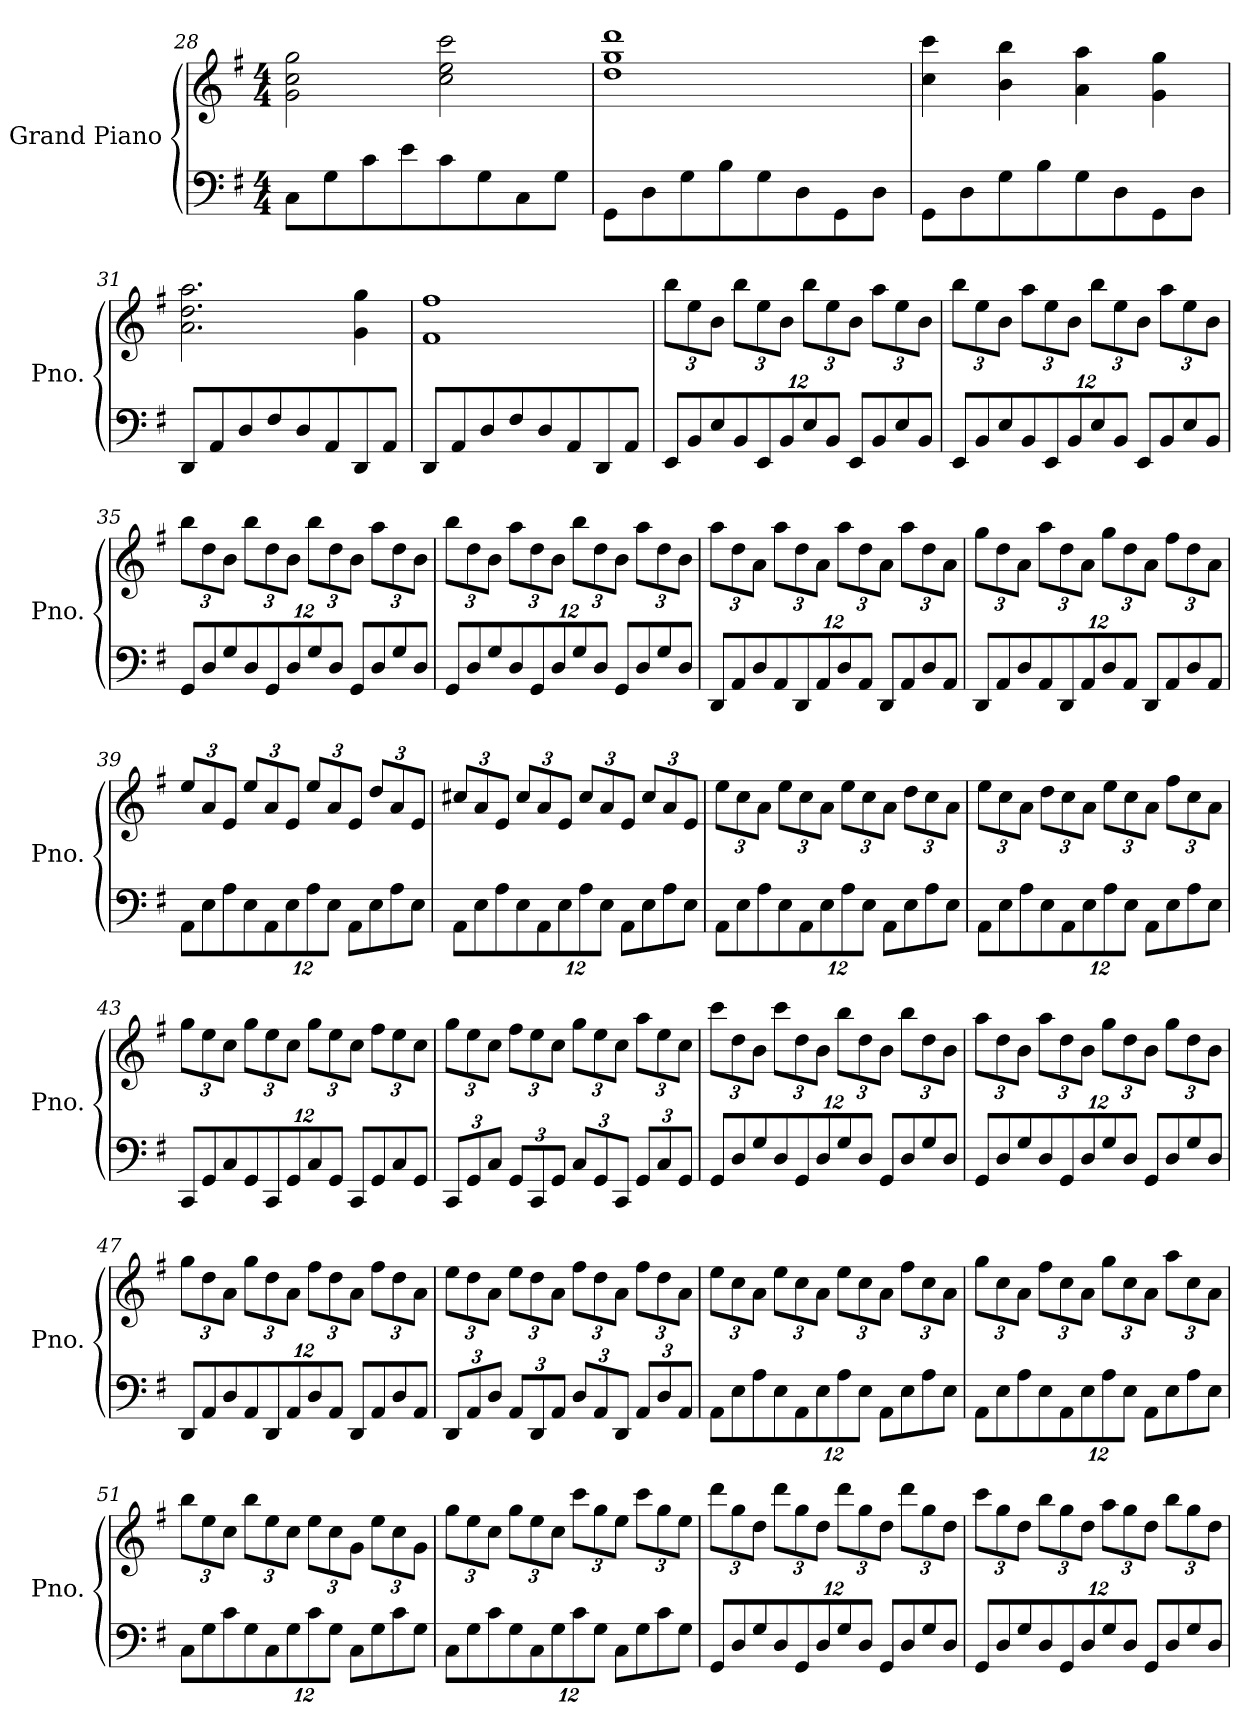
**kern	**kern
*part1	*part1
*staff2	*staff1
*I"Grand Piano	*
*I'Pno.	*
*clefF4	*clefG2
*k[f#]	*k[f#]
*G:	*G:
*M4/4	*M4/4
=28	=28
8C\L	2g\ 2cc\ 2gg\
8G\	.
8c\	.
8e\	.
8c\	2cc\ 2ee\ 2ccc\
8G\	.
8C\	.
8G\J	.
=29	=29
8GG\L	1dd 1gg 1ddd
8D\	.
8G\	.
8B\	.
8G\	.
8D\	.
8GG\	.
8D\J	.
=30	=30
8GG\L	4cc\ 4ccc\
8D\	.
8G\	4b\ 4bb\
8B\	.
8G\	4a\ 4aa\
8D\	.
8GG\	4g\ 4gg\
8D\J	.
!!LO:LB:g=z
=31	=31
8DD/L	2.a\ 2.dd\ 2.aa\
8AA/	.
8D/	.
8F#/	.
8D/	.
8AA/	.
8DD/	4g\ 4gg\
8AA/J	.
=32	=32
8DD/L	1f# 1ff#
8AA/	.
8D/	.
8F#/	.
8D/	.
8AA/	.
8DD/	.
8AA/J	.
=33	=33
*Xbrackettup	*Xbrackettup
12EE/L	12bb\L
12BB/	12ee\
12E/	12b\J
12BB/	12bb\L
12EE/	12ee\
12BB/	12b\J
12E/	12bb\L
12BB/J	12ee\
12EE/L	12b\J
12BB/	12aa\L
12E/	12ee\
12BB/J	12b\J
=34	=34
12EE/L	12bb\L
12BB/	12ee\
12E/	12b\J
12BB/	12aa\L
12EE/	12ee\
12BB/	12b\J
12E/	12bb\L
12BB/J	12ee\
12EE/L	12b\J
12BB/	12aa\L
12E/	12ee\
12BB/J	12b\J
!!LO:PB:g=z
=35	=35
12GG/L	12bb\L
12D/	12dd\
12G/	12b\J
12D/	12bb\L
12GG/	12dd\
12D/	12b\J
12G/	12bb\L
12D/J	12dd\
12GG/L	12b\J
12D/	12aa\L
12G/	12dd\
12D/J	12b\J
=36	=36
12GG/L	12bb\L
12D/	12dd\
12G/	12b\J
12D/	12aa\L
12GG/	12dd\
12D/	12b\J
12G/	12bb\L
12D/J	12dd\
12GG/L	12b\J
12D/	12aa\L
12G/	12dd\
12D/J	12b\J
=37	=37
12DD/L	12aa\L
12AA/	12dd\
12D/	12a\J
12AA/	12aa\L
12DD/	12dd\
12AA/	12a\J
12D/	12aa\L
12AA/J	12dd\
12DD/L	12a\J
12AA/	12aa\L
12D/	12dd\
12AA/J	12a\J
=38	=38
12DD/L	12gg\L
12AA/	12dd\
12D/	12a\J
12AA/	12aa\L
12DD/	12dd\
12AA/	12a\J
12D/	12gg\L
12AA/J	12dd\
12DD/L	12a\J
12AA/	12ff#\L
12D/	12dd\
12AA/J	12a\J
!!LO:LB:g=z
=39	=39
12AA\L	12ee/L
12E\	12a/
12A\	12e/J
12E\	12ee/L
12AA\	12a/
12E\	12e/J
12A\	12ee/L
12E\J	12a/
12AA\L	12e/J
12E\	12dd/L
12A\	12a/
12E\J	12e/J
=40	=40
12AA\L	12cc#X/L
12E\	12a/
12A\	12e/J
12E\	12cc#/L
12AA\	12a/
12E\	12e/J
12A\	12cc#/L
12E\J	12a/
12AA\L	12e/J
12E\	12cc#/L
12A\	12a/
12E\J	12e/J
=41	=41
12AA\L	12ee\L
12E\	12cc\
12A\	12a\J
12E\	12ee\L
12AA\	12cc\
12E\	12a\J
12A\	12ee\L
12E\J	12cc\
12AA\L	12a\J
12E\	12dd\L
12A\	12cc\
12E\J	12a\J
=42	=42
12AA\L	12ee\L
12E\	12cc\
12A\	12a\J
12E\	12dd\L
12AA\	12cc\
12E\	12a\J
12A\	12ee\L
12E\J	12cc\
12AA\L	12a\J
12E\	12ff#\L
12A\	12cc\
12E\J	12a\J
!!LO:LB:g=z
=43	=43
12CC/L	12gg\L
12GG/	12ee\
12C/	12cc\J
12GG/	12gg\L
12CC/	12ee\
12GG/	12cc\J
12C/	12gg\L
12GG/J	12ee\
12CC/L	12cc\J
12GG/	12ff#\L
12C/	12ee\
12GG/J	12cc\J
=44	=44
12CC/L	12gg\L
12GG/	12ee\
12C/J	12cc\J
12GG/L	12ff#\L
12CC/	12ee\
12GG/J	12cc\J
12C/L	12gg\L
12GG/	12ee\
12CC/J	12cc\J
12GG/L	12aa\L
12C/	12ee\
12GG/J	12cc\J
=45	=45
12GG/L	12ccc\L
12D/	12dd\
12G/	12b\J
12D/	12ccc\L
12GG/	12dd\
12D/	12b\J
12G/	12bb\L
12D/J	12dd\
12GG/L	12b\J
12D/	12bb\L
12G/	12dd\
12D/J	12b\J
=46	=46
12GG/L	12aa\L
12D/	12dd\
12G/	12b\J
12D/	12aa\L
12GG/	12dd\
12D/	12b\J
12G/	12gg\L
12D/J	12dd\
12GG/L	12b\J
12D/	12gg\L
12G/	12dd\
12D/J	12b\J
!!LO:LB:g=z
=47	=47
12DD/L	12gg\L
12AA/	12dd\
12D/	12a\J
12AA/	12gg\L
12DD/	12dd\
12AA/	12a\J
12D/	12ff#\L
12AA/J	12dd\
12DD/L	12a\J
12AA/	12ff#\L
12D/	12dd\
12AA/J	12a\J
=48	=48
12DD/L	12ee\L
12AA/	12dd\
12D/J	12a\J
12AA/L	12ee\L
12DD/	12dd\
12AA/J	12a\J
12D/L	12ff#\L
12AA/	12dd\
12DD/J	12a\J
12AA/L	12ff#\L
12D/	12dd\
12AA/J	12a\J
=49	=49
12AA\L	12ee\L
12E\	12cc\
12A\	12a\J
12E\	12ee\L
12AA\	12cc\
12E\	12a\J
12A\	12ee\L
12E\J	12cc\
12AA\L	12a\J
12E\	12ff#\L
12A\	12cc\
12E\J	12a\J
=50	=50
12AA\L	12gg\L
12E\	12cc\
12A\	12a\J
12E\	12ff#\L
12AA\	12cc\
12E\	12a\J
12A\	12gg\L
12E\J	12cc\
12AA\L	12a\J
12E\	12aa\L
12A\	12cc\
12E\J	12a\J
!!LO:LB:g=z
=51	=51
12C\L	12bb\L
12G\	12ee\
12c\	12cc\J
12G\	12bb\L
12C\	12ee\
12G\	12cc\J
12c\	12ee\L
12G\J	12cc\
12C\L	12g\J
12G\	12ee\L
12c\	12cc\
12G\J	12g\J
=52	=52
12C\L	12gg\L
12G\	12ee\
12c\	12cc\J
12G\	12gg\L
12C\	12ee\
12G\	12cc\J
12c\	12ccc\L
12G\J	12gg\
12C\L	12ee\J
12G\	12ccc\L
12c\	12gg\
12G\J	12ee\J
=53	=53
12GG/L	12ddd\L
12D/	12gg\
12G/	12dd\J
12D/	12ddd\L
12GG/	12gg\
12D/	12dd\J
12G/	12ddd\L
12D/J	12gg\
12GG/L	12dd\J
12D/	12ddd\L
12G/	12gg\
12D/J	12dd\J
=54	=54
12GG/L	12ccc\L
12D/	12gg\
12G/	12dd\J
12D/	12bb\L
12GG/	12gg\
12D/	12dd\J
12G/	12aa\L
12D/J	12gg\
12GG/L	12dd\J
12D/	12bb\L
12G/	12gg\
12D/J	12dd\J
=	=
*-	*-
